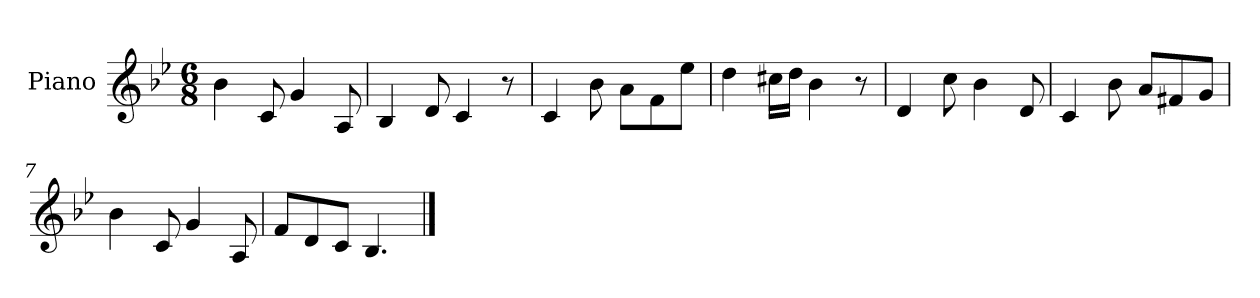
**kern
*part1
*staff1
*I"Piano
*I'Pno.
*clefG2
*k[b-e-]
*M6/8
=1
4b-\
8c/
4g/
8A/
=2
4B-/
8d/
4c/
8r
=3
4c/
8b-\
8a\L
8f\
8ee-\J
=4
4dd\
16cc#X\LL
16dd\JJ
4b-\
8r
=5
4d/
8cc\
4b-\
8d/
=6
4c/
8b-\
8a/L
8f#X/
8g/J
=7
4b-\
8c/
4g/
8A/
=8
8f/L
8d/
8c/J
4.B-/
==
*-
